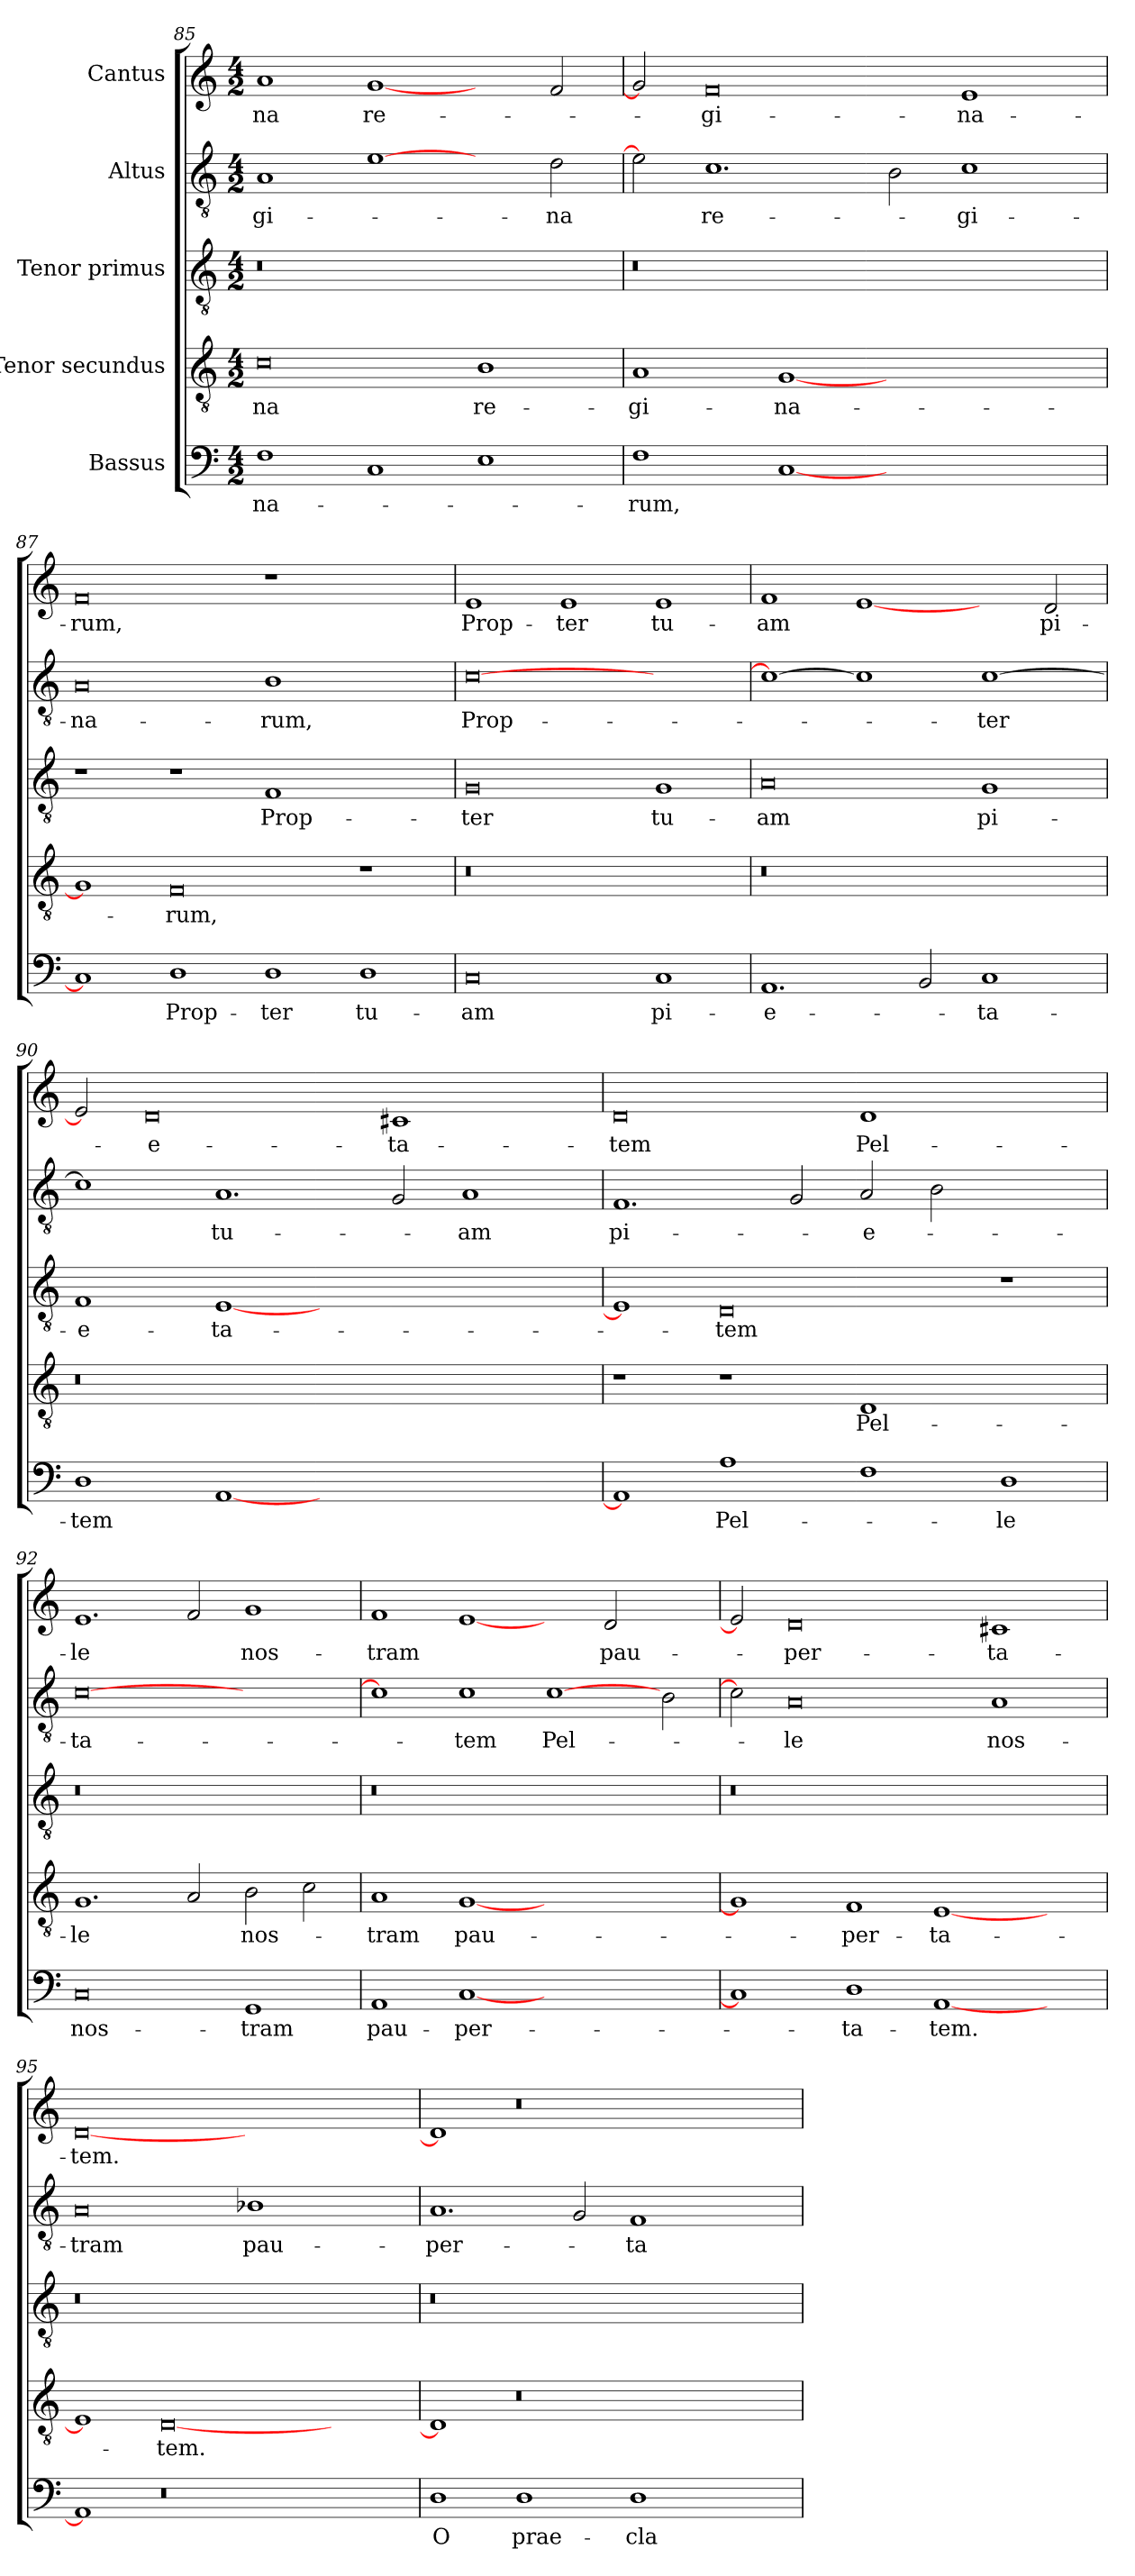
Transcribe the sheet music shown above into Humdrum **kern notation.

**kern	**text	**kern	**text	**kern	**text	**kern	**text	**kern	**text
*part5	*part5	*part4	*part4	*part3	*part3	*part2	*part2	*part1	*part1
*staff5	*staff5	*staff4	*staff4	*staff3	*staff3	*staff2	*staff2	*staff1	*staff1
*I"Bassus	*	*I"Tenor secundus	*	*I" Tenor primus	*	*I"Altus	*	*I"Cantus	*
*clefF4	*	*clefGv2	*	*clefGv2	*	*clefGv2	*	*clefG2	*
*k[]	*	*k[]	*	*k[]	*	*k[]	*	*k[]	*
*C:	*	*C:	*	*C:	*	*C:	*	*C:	*
*M4/2	*	*M4/2	*	*M4/2	*	*M4/2	*	*M4/2	*
=85	=85	=85	=85	=85	=85	=85	=85	=85	=85
1F\	-na-	0c\	-na	0r	.	1A/	-gi-	1a/	-na
1C/	.	.	.	.	.	[1e\	.	[1g/	re-
1E\	.	1B\	re-	1ryy	.	2ryy	.	2ryy	.
.	.	.	.	.	.	2d\	-na	2f/	.
=86	=86	=86	=86	=86	=86	=86	=86	=86	=86
1F\	-rum,	1A/	-gi-	0r	.	2e\]	.	2g/]	.
.	.	.	.	.	.	1.c\	re-	0f/	-gi-
[1C/	.	[1G/	-na-	.	.	.	.	.	.
1.ryy	.	1.ryy	.	1ryy	.	2B\	.	.	.
.	.	.	.	.	.	1c\	-gi-	1e/	-na-
.	.	.	.	2ryy	.	.	.	.	.
=87	=87	=87	=87	=87	=87	=87	=87	=87	=87
1C/]	.	1G/]	.	1r	.	0A/	-na-	0f/	-rum,
1D\	Prop-	0F/	-rum,	1r	.	.	.	.	.
1D\	-ter	.	.	1F/	Prop-	1B\	-rum,	1r	.
1D\	tu-	1r	.	1ryy	.	1ryy	.	1ryy	.
=88	=88	=88	=88	=88	=88	=88	=88	=88	=88
0C/	-am	0r	.	0G/	-ter	[0c\	Prop-	1e/	Prop-
.	.	.	.	.	.	.	.	1e/	-ter
1C/	pi-	1ryy	.	1G/	tu-	1ryy	.	1e/	tu-
=89	=89	=89	=89	=89	=89	=89	=89	=89	=89
1.AA/	-e-	0r	.	0A/	-am	1c\_	.	1f/	-am
.	.	.	.	.	.	1c\]	.	[1e/	.
2BB/	.	.	.	.	.	.	.	.	.
1C/	-ta-	1ryy	.	1G/	pi-	[1c\	-ter	2ryy	.
.	.	.	.	.	.	.	.	2d/	pi-
=90	=90	=90	=90	=90	=90	=90	=90	=90	=90
1D\	-tem	0r	.	1F/	-e-	1c\]	.	2e/]	.
.	.	.	.	.	.	.	.	0d/	-e-
[1AA/	.	.	.	[1E/	-ta-	1.A/	tu-	.	.
0ryy	.	1ryy	.	0ryy	.	.	.	.	.
.	.	.	.	.	.	2G/	.	1c#X/	-ta-
.	.	1ryy	.	.	.	1A/	-am	.	.
.	.	.	.	.	.	.	.	2ryy	.
!!LO:LB:g=z
=91	=91	=91	=91	=91	=91	=91	=91	=91	=91
1AA/]	.	1r	.	1E/]	.	1.F/	pi-	0d/	-tem
1A\	Pel-	1r	.	0D/	-tem	.	.	.	.
.	.	.	.	.	.	2G/	.	.	.
1F\	.	1D/	Pel-	.	.	2A/	-e-	1d/	Pel-
.	.	.	.	.	.	2B\	.	.	.
1D\	-le	1ryy	.	1r	.	1ryy	.	1ryy	.
=92	=92	=92	=92	=92	=92	=92	=92	=92	=92
0C/	nos-	1.G/	-le	0r	.	[0c\	-ta-	1.e/	-le
.	.	2A/	.	.	.	.	.	2f/	.
1GG/	-tram	2B\	nos-	1ryy	.	1ryy	.	1g/	nos-
.	.	2c\	.	.	.	.	.	.	.
=93	=93	=93	=93	=93	=93	=93	=93	=93	=93
1AA/	pau-	1A/	-tram	0r	.	1c\]	.	1f/	-tram
[1C/	-per-	[1G/	pau-	.	.	1c\	-tem	[1e/	.
1.ryy	.	1.ryy	.	1ryy	.	[1c\	Pel-	2ryy	.
.	.	.	.	.	.	.	.	2d/	pau-
.	.	.	.	2ryy	.	2B\	.	2ryy	.
=94	=94	=94	=94	=94	=94	=94	=94	=94	=94
1C/]	.	1G/]	.	0r	.	2c\]	.	2e/]	.
.	.	.	.	.	.	0A/	-le	0d/	-per-
1D\	-ta-	1F/	-per-	.	.	.	.	.	.
[1AA/	-tem.	[1E/	-ta-	1ryy	.	.	.	.	.
.	.	.	.	.	.	1A/	nos-	1c#X/	-ta-
2ryy	.	2ryy	.	2ryy	.	.	.	.	.
=95	=95	=95	=95	=95	=95	=95	=95	=95	=95
1AA/]	.	1E/]	.	0r	.	0A/	-tram	[0d/	-tem.
0r	.	[0D/	-tem.	.	.	.	.	.	.
.	.	.	.	1ryy	.	1B-X\	pau-	0ryy	.
1ryy	.	1ryy	.	1ryy	.	1ryy	.	.	.
=96	=96	=96	=96	=96	=96	=96	=96	=96	=96
1D\	O	1D/]	.	0r	.	1.A/	-per-	1d/]	.
1D\	prae-	0r	.	.	.	.	.	0r	.
.	.	.	.	.	.	2G/	.	.	.
1D\	-cla-	.	.	1ryy	.	1F/	-ta-	.	.
1ryy	.	1ryy	.	1ryy	.	1ryy	.	1ryy	.
=	=	=	=	=	=	=	=	=	=
*-	*-	*-	*-	*-	*-	*-	*-	*-	*-
